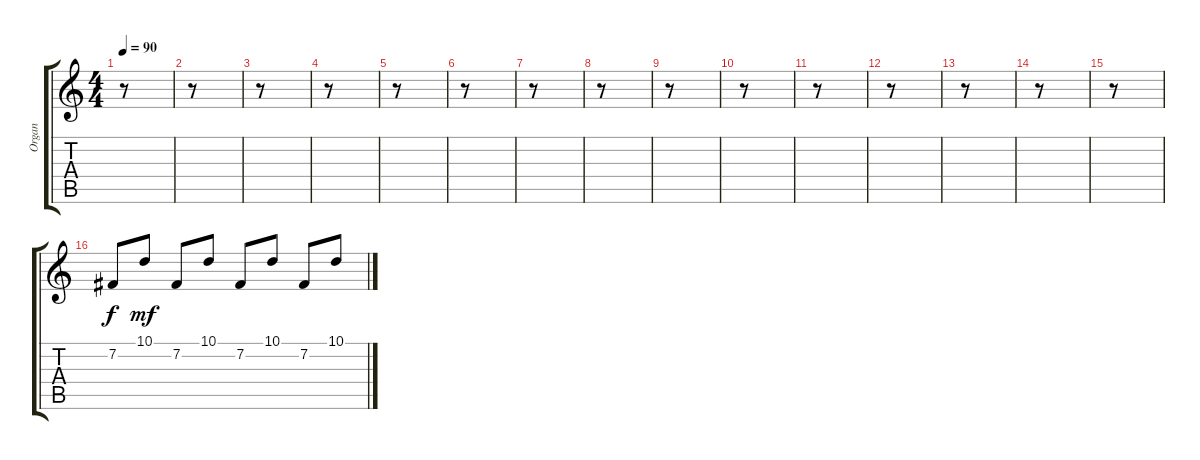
\track ("Organ" "Organ") {instrument drawbarorgan}
\staff {score tabs}
\tuning (E4 B3 G3 D3 A2 E2) {hide}
\ts (4 4)
\tempo 90
\clef g2
\ks c
r.8{dy mf} |
r.8 |
r.8 |
r.8 |
r.8 |
r.8 |
r.8 |
r.8 |
r.8 |
r.8 |
r.8 |
r.8 |
r.8 |
r.8 |
r.8 |
7.2.8{dy f} 10.1.8{dy mf} 7.2.8 10.1.8 7.2.8 10.1.8 7.2.8 10.1.8
